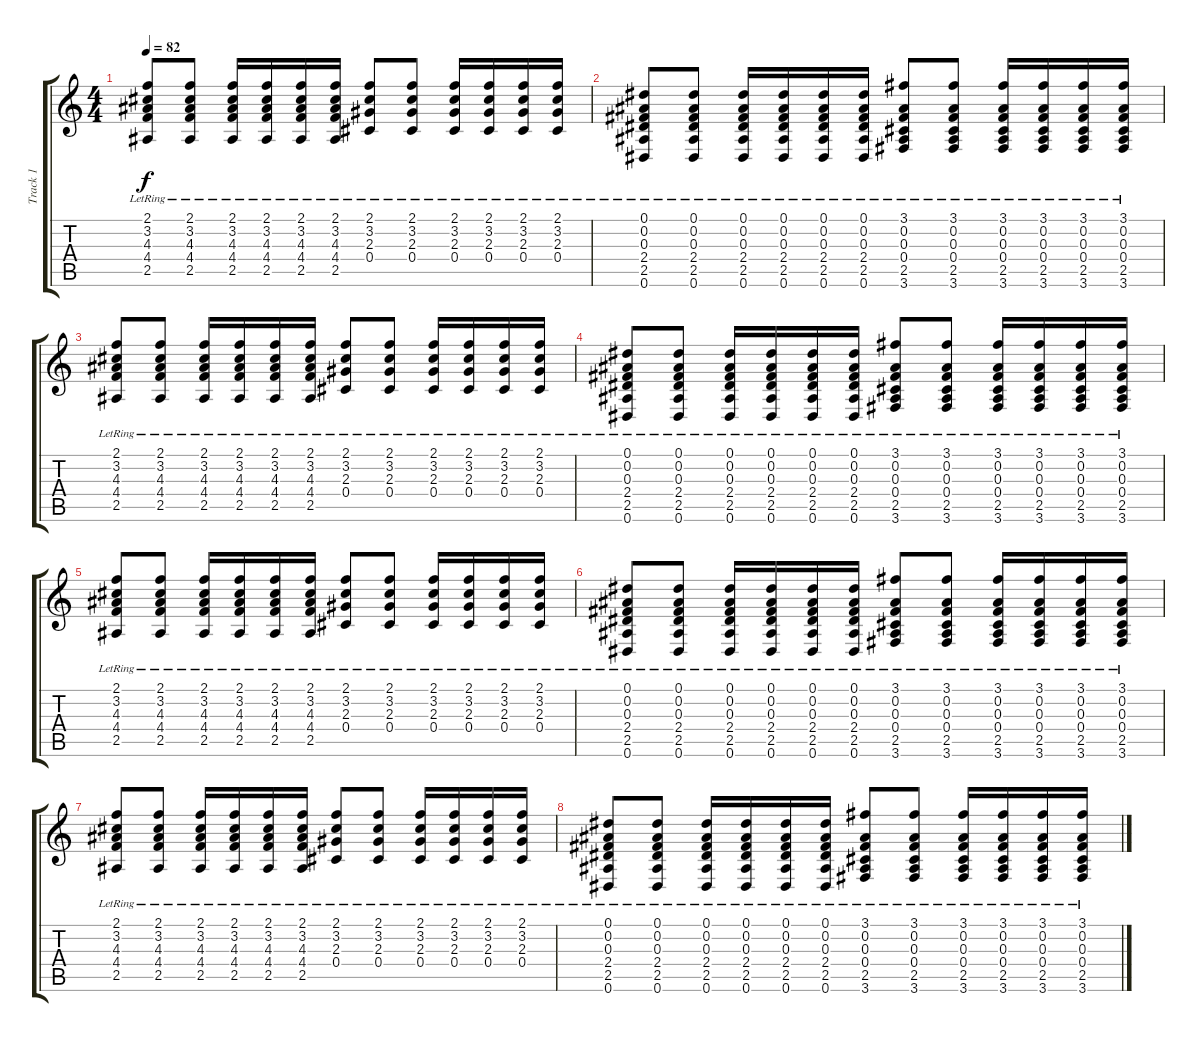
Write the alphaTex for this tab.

\track ("Track 1" "Track 1") {instrument acousticguitarsteel}
\staff {score tabs}
\tuning (Eb4 Bb3 Gb3 Db3 Ab2 Eb2) {hide}
\ts (4 4)
\tempo 82
\clef g2
\ks c
(2.1{lr} 3.2{lr} 4.3{lr} 4.4{lr} 2.5{lr}).8{dy f} (2.1{lr} 3.2{lr} 4.3{lr} 4.4{lr} 2.5{lr}).8 (2.1{lr} 3.2{lr} 4.3{lr} 4.4{lr} 2.5{lr}).16 (2.1{lr} 3.2{lr} 4.3{lr} 4.4{lr} 2.5{lr}).16 (2.1{lr} 3.2{lr} 4.3{lr} 4.4{lr} 2.5{lr}).16 (2.1{lr} 3.2{lr} 4.3{lr} 4.4{lr} 2.5).16 (2.1{lr} 3.2{lr} 2.3{lr} 0.4{lr}).8 (2.1{lr} 3.2{lr} 2.3{lr} 0.4{lr}).8 (2.1{lr} 3.2{lr} 2.3{lr} 0.4{lr}).16 (2.1{lr} 3.2{lr} 2.3{lr} 0.4{lr}).16 (2.1{lr} 3.2{lr} 2.3{lr} 0.4{lr}).16 (2.1{lr} 3.2{lr} 2.3{lr} 0.4{lr}).16 |
(0.1{lr} 0.2{lr} 0.3{lr} 2.4{lr} 2.5{lr} 0.6{lr}).8 (0.1{lr} 0.2{lr} 0.3{lr} 2.4{lr} 2.5{lr} 0.6{lr}).8 (0.1{lr} 0.2{lr} 0.3{lr} 2.4{lr} 2.5{lr} 0.6{lr}).16 (0.1{lr} 0.2{lr} 0.3{lr} 2.4{lr} 2.5{lr} 0.6{lr}).16 (0.1{lr} 0.2{lr} 0.3{lr} 2.4{lr} 2.5{lr} 0.6{lr}).16 (0.1{lr} 0.2{lr} 0.3{lr} 2.4{lr} 2.5{lr} 0.6{lr}).16 (3.1{lr} 0.2{lr} 0.3{lr} 0.4{lr} 2.5{lr} 3.6{lr}).8 (3.1{lr} 0.2{lr} 0.3{lr} 0.4{lr} 2.5{lr} 3.6{lr}).8 (3.1{lr} 0.2{lr} 0.3{lr} 0.4{lr} 2.5{lr} 3.6{lr}).16 (3.1{lr} 0.2{lr} 0.3{lr} 0.4{lr} 2.5{lr} 3.6{lr}).16 (3.1{lr} 0.2{lr} 0.3{lr} 0.4{lr} 2.5{lr} 3.6{lr}).16 (3.1{lr} 0.2{lr} 0.3{lr} 0.4{lr} 2.5{lr} 3.6{lr}).16 |
(2.1{lr} 3.2{lr} 4.3{lr} 4.4{lr} 2.5{lr}).8 (2.1{lr} 3.2{lr} 4.3{lr} 4.4{lr} 2.5{lr}).8 (2.1{lr} 3.2{lr} 4.3{lr} 4.4{lr} 2.5{lr}).16 (2.1{lr} 3.2{lr} 4.3{lr} 4.4{lr} 2.5{lr}).16 (2.1{lr} 3.2{lr} 4.3{lr} 4.4{lr} 2.5{lr}).16 (2.1{lr} 3.2{lr} 4.3{lr} 4.4{lr} 2.5).16 (2.1{lr} 3.2{lr} 2.3{lr} 0.4{lr}).8 (2.1{lr} 3.2{lr} 2.3{lr} 0.4{lr}).8 (2.1{lr} 3.2{lr} 2.3{lr} 0.4{lr}).16 (2.1{lr} 3.2{lr} 2.3{lr} 0.4{lr}).16 (2.1{lr} 3.2{lr} 2.3{lr} 0.4{lr}).16 (2.1{lr} 3.2{lr} 2.3{lr} 0.4{lr}).16 |
(0.1{lr} 0.2{lr} 0.3{lr} 2.4{lr} 2.5{lr} 0.6{lr}).8 (0.1{lr} 0.2{lr} 0.3{lr} 2.4{lr} 2.5{lr} 0.6{lr}).8 (0.1{lr} 0.2{lr} 0.3{lr} 2.4{lr} 2.5{lr} 0.6{lr}).16 (0.1{lr} 0.2{lr} 0.3{lr} 2.4{lr} 2.5{lr} 0.6{lr}).16 (0.1{lr} 0.2{lr} 0.3{lr} 2.4{lr} 2.5{lr} 0.6{lr}).16 (0.1{lr} 0.2{lr} 0.3{lr} 2.4{lr} 2.5{lr} 0.6{lr}).16 (3.1{lr} 0.2{lr} 0.3{lr} 0.4{lr} 2.5{lr} 3.6{lr}).8 (3.1{lr} 0.2{lr} 0.3{lr} 0.4{lr} 2.5{lr} 3.6{lr}).8 (3.1{lr} 0.2{lr} 0.3{lr} 0.4{lr} 2.5{lr} 3.6{lr}).16 (3.1{lr} 0.2{lr} 0.3{lr} 0.4{lr} 2.5{lr} 3.6{lr}).16 (3.1{lr} 0.2{lr} 0.3{lr} 0.4{lr} 2.5{lr} 3.6{lr}).16 (3.1{lr} 0.2{lr} 0.3{lr} 0.4{lr} 2.5{lr} 3.6{lr}).16 |
(2.1{lr} 3.2{lr} 4.3{lr} 4.4{lr} 2.5{lr}).8 (2.1{lr} 3.2{lr} 4.3{lr} 4.4{lr} 2.5{lr}).8 (2.1{lr} 3.2{lr} 4.3{lr} 4.4{lr} 2.5{lr}).16 (2.1{lr} 3.2{lr} 4.3{lr} 4.4{lr} 2.5{lr}).16 (2.1{lr} 3.2{lr} 4.3{lr} 4.4{lr} 2.5{lr}).16 (2.1{lr} 3.2{lr} 4.3{lr} 4.4{lr} 2.5).16 (2.1{lr} 3.2{lr} 2.3{lr} 0.4{lr}).8 (2.1{lr} 3.2{lr} 2.3{lr} 0.4{lr}).8 (2.1{lr} 3.2{lr} 2.3{lr} 0.4{lr}).16 (2.1{lr} 3.2{lr} 2.3{lr} 0.4{lr}).16 (2.1{lr} 3.2{lr} 2.3{lr} 0.4{lr}).16 (2.1{lr} 3.2{lr} 2.3{lr} 0.4{lr}).16 |
(0.1{lr} 0.2{lr} 0.3{lr} 2.4{lr} 2.5{lr} 0.6{lr}).8 (0.1{lr} 0.2{lr} 0.3{lr} 2.4{lr} 2.5{lr} 0.6{lr}).8 (0.1{lr} 0.2{lr} 0.3{lr} 2.4{lr} 2.5{lr} 0.6{lr}).16 (0.1{lr} 0.2{lr} 0.3{lr} 2.4{lr} 2.5{lr} 0.6{lr}).16 (0.1{lr} 0.2{lr} 0.3{lr} 2.4{lr} 2.5{lr} 0.6{lr}).16 (0.1{lr} 0.2{lr} 0.3{lr} 2.4{lr} 2.5{lr} 0.6{lr}).16 (3.1{lr} 0.2{lr} 0.3{lr} 0.4{lr} 2.5{lr} 3.6{lr}).8 (3.1{lr} 0.2{lr} 0.3{lr} 0.4{lr} 2.5{lr} 3.6{lr}).8 (3.1{lr} 0.2{lr} 0.3{lr} 0.4{lr} 2.5{lr} 3.6{lr}).16 (3.1{lr} 0.2{lr} 0.3{lr} 0.4{lr} 2.5{lr} 3.6{lr}).16 (3.1{lr} 0.2{lr} 0.3{lr} 0.4{lr} 2.5{lr} 3.6{lr}).16 (3.1{lr} 0.2{lr} 0.3{lr} 0.4{lr} 2.5{lr} 3.6{lr}).16 |
(2.1{lr} 3.2{lr} 4.3{lr} 4.4{lr} 2.5{lr}).8 (2.1{lr} 3.2{lr} 4.3{lr} 4.4{lr} 2.5{lr}).8 (2.1{lr} 3.2{lr} 4.3{lr} 4.4{lr} 2.5{lr}).16 (2.1{lr} 3.2{lr} 4.3{lr} 4.4{lr} 2.5{lr}).16 (2.1{lr} 3.2{lr} 4.3{lr} 4.4{lr} 2.5{lr}).16 (2.1{lr} 3.2{lr} 4.3{lr} 4.4{lr} 2.5).16 (2.1{lr} 3.2{lr} 2.3{lr} 0.4{lr}).8 (2.1{lr} 3.2{lr} 2.3{lr} 0.4{lr}).8 (2.1{lr} 3.2{lr} 2.3{lr} 0.4{lr}).16 (2.1{lr} 3.2{lr} 2.3{lr} 0.4{lr}).16 (2.1{lr} 3.2{lr} 2.3{lr} 0.4{lr}).16 (2.1{lr} 3.2{lr} 2.3{lr} 0.4{lr}).16 |
(0.1{lr} 0.2{lr} 0.3{lr} 2.4{lr} 2.5{lr} 0.6{lr}).8 (0.1{lr} 0.2{lr} 0.3{lr} 2.4{lr} 2.5{lr} 0.6{lr}).8 (0.1{lr} 0.2{lr} 0.3{lr} 2.4{lr} 2.5{lr} 0.6{lr}).16 (0.1{lr} 0.2{lr} 0.3{lr} 2.4{lr} 2.5{lr} 0.6{lr}).16 (0.1{lr} 0.2{lr} 0.3{lr} 2.4{lr} 2.5{lr} 0.6{lr}).16 (0.1{lr} 0.2{lr} 0.3{lr} 2.4{lr} 2.5{lr} 0.6{lr}).16 (3.1{lr} 0.2{lr} 0.3{lr} 0.4{lr} 2.5{lr} 3.6{lr}).8 (3.1{lr} 0.2{lr} 0.3{lr} 0.4{lr} 2.5{lr} 3.6{lr}).8 (3.1{lr} 0.2{lr} 0.3{lr} 0.4{lr} 2.5{lr} 3.6{lr}).16 (3.1{lr} 0.2{lr} 0.3{lr} 0.4{lr} 2.5{lr} 3.6{lr}).16 (3.1{lr} 0.2{lr} 0.3{lr} 0.4{lr} 2.5{lr} 3.6{lr}).16 (3.1{lr} 0.2{lr} 0.3{lr} 0.4{lr} 2.5{lr} 3.6{lr}).16
